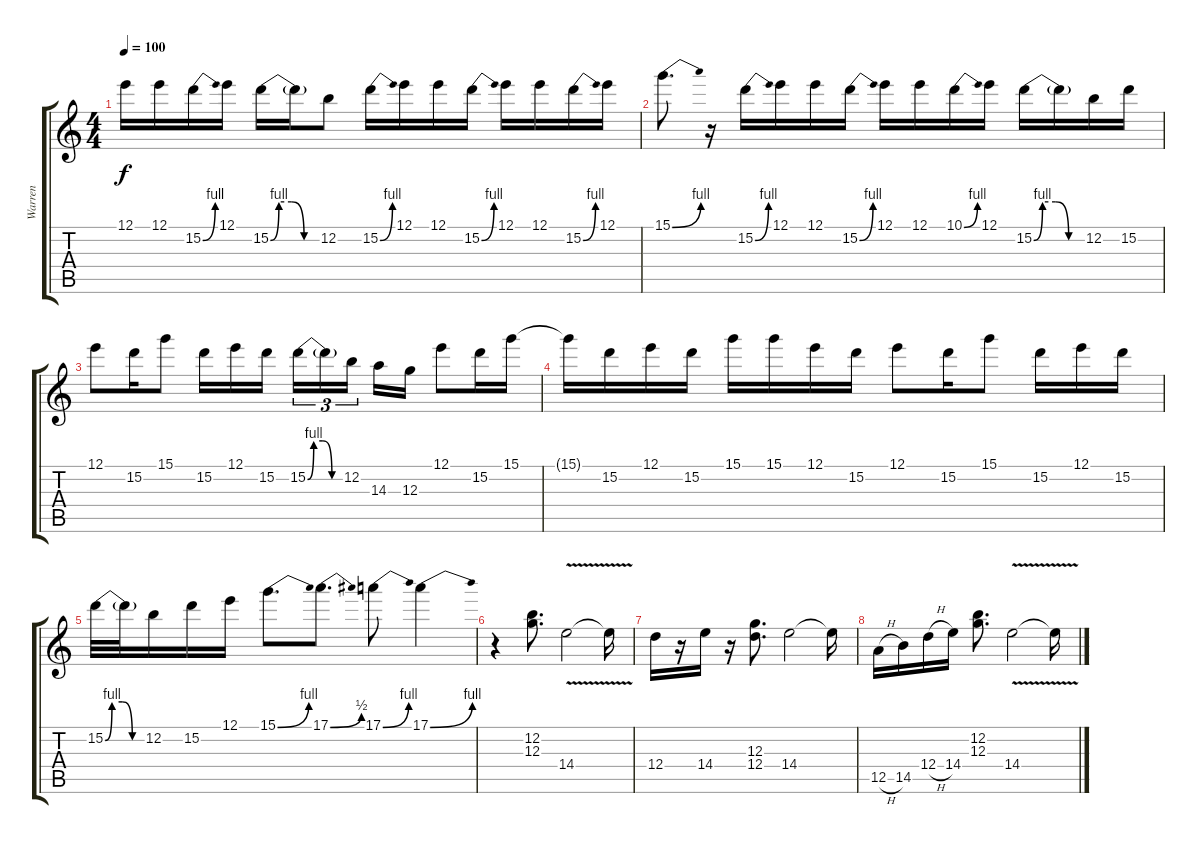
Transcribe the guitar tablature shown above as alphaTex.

\track ("Warren" "Warren") {instrument overdrivenguitar}
\staff {score tabs}
\tuning (E4 B3 G3 D3 A2 E2) {hide}
\ts (4 4)
\tempo 100
\clef g2
\ks c
12.1.16{dy f} 12.1.16 15.2{be (bend 0 0 60 4)}.16 12.1.16 15.2{be (custom 0 0 10 4 25 4 40 0 60 0)}.16 15.2{t}.16 12.2.8 15.2{be (bend 0 0 60 4)}.16 12.1.16 12.1.16 15.2{be (bend 0 0 60 4)}.16 12.1.16 12.1.16 15.2{be (bend 0 0 60 4)}.16 12.1.16 |
15.1{be (bend 0 0 60 4)}.8{d} r.16 15.2{be (bend 0 0 60 4)}.16 12.1.16 12.1.16 15.2{be (bend 0 0 60 4)}.16 12.1.16 12.1.16 10.1{be (bend 0 0 60 4)}.16 12.1.16 15.2{be (custom 0 0 10 4 25 4 40 0 60 0)}.16 15.2{t}.16 12.2.16 15.2.16 |
12.1.8 15.2.16 15.1.8 15.2.16 12.1.16 15.2.16 15.2{be (custom 0 0 10 4 25 4 40 0 60 0)}.16{tu (3 2)} 15.2{t}.16{tu (3 2)} 12.2.16{tu (3 2) beam splitsecondary} 14.3.16 12.3.16 12.1.8 15.2.16 15.1.16 |
15.1{t}.16 15.2.16 12.1.16 15.2.16 15.1.16 15.1.16 12.1.16 15.2.16 12.1.8 15.2.16 15.1.8 15.2.16 12.1.16 15.2.16 |
15.2{be (custom 0 0 10 4 25 4 40 0 60 0)}.32 15.2{t}.32 12.2.16 15.2.16 12.1.16 15.1{be (bend 0 0 60 4)}.8{d} 17.1{be (bend 0 0 60 2)}.8{d} 17.1{be (bend 0 0 60 4)}.8 17.1{be (bend 0 0 60 4)}.4 |
r.4 (12.2 12.3).8{d} 14.4{v}.2 14.4{v t}.16 |
12.4.16 r.16 14.4.16 r.16 (12.3 12.4).8{d} 14.4.2 14.4{t}.16 |
12.5{h}.16 14.5.16 12.4{h}.16 14.4.16 (12.2 12.3).8{d} 14.4{v}.2 14.4{v t}.16
